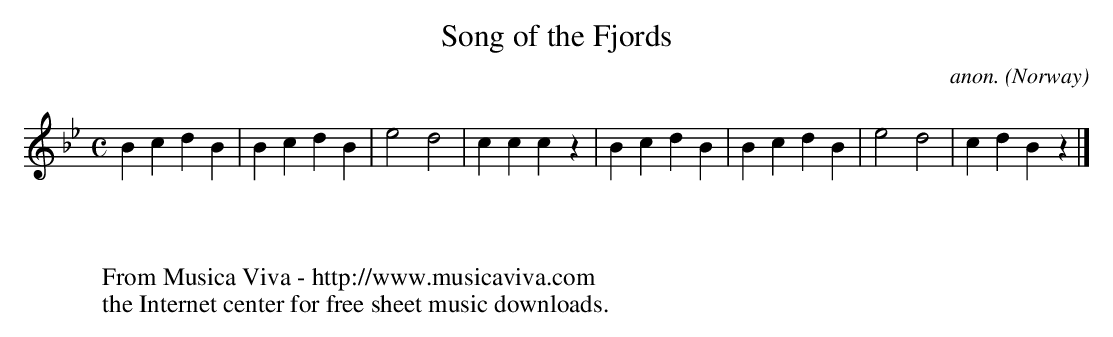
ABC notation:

X:1
T:Song of the Fjords
C:anon.
O:Norway
M:C
L:1/4
K:Bb
BcdB|BcdB|e2d2|cccz|BcdB|BcdB|e2d2|cdBz|]
W:
W:
W:  From Musica Viva - http://www.musicaviva.com
W:  the Internet center for free sheet music downloads.
